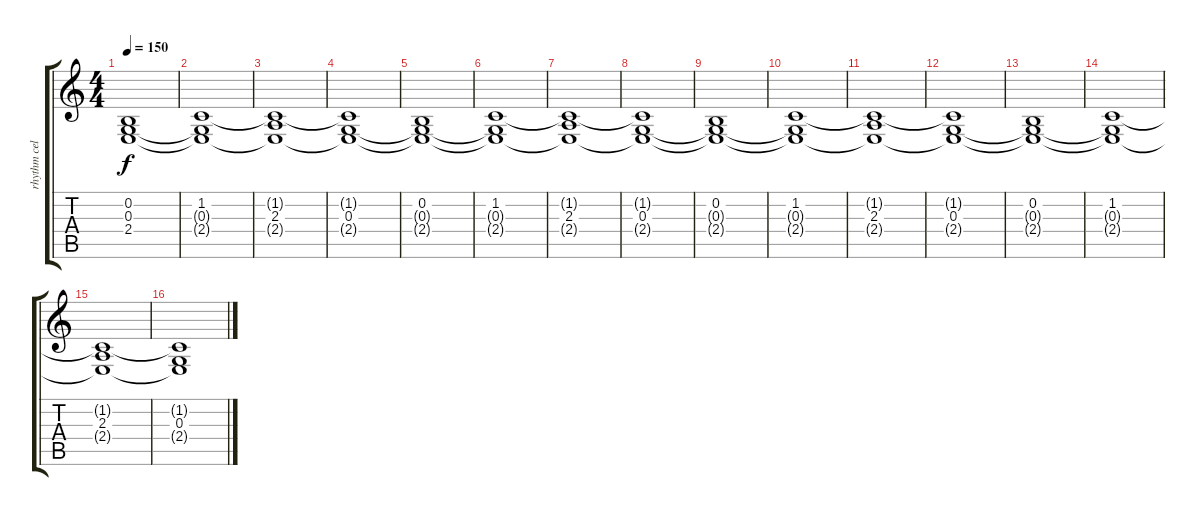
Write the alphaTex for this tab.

\track ("rhythm cello" "rhythm cel") {instrument cello}
\staff {score tabs}
\tuning (E4 B3 G3 D3 A2 E2) {hide}
\ts (4 4)
\tempo 150
\clef g2
\ks c
(0.2 0.3{t} 2.4{t}).1{dy f} |
(1.2 0.3{t} 2.4{t}).1 |
(1.2{t} 2.3 2.4{t}).1 |
(1.2{t} 0.3 2.4{t}).1 |
(0.2 0.3{t} 2.4{t}).1 |
(1.2 0.3{t} 2.4{t}).1 |
(1.2{t} 2.3 2.4{t}).1 |
(1.2{t} 0.3 2.4{t}).1 |
(0.2 0.3{t} 2.4{t}).1 |
(1.2 0.3{t} 2.4{t}).1 |
(1.2{t} 2.3 2.4{t}).1 |
(1.2{t} 0.3 2.4{t}).1 |
(0.2 0.3{t} 2.4{t}).1 |
(1.2 0.3{t} 2.4{t}).1 |
(1.2{t} 2.3 2.4{t}).1 |
(1.2{t} 0.3 2.4{t}).1
